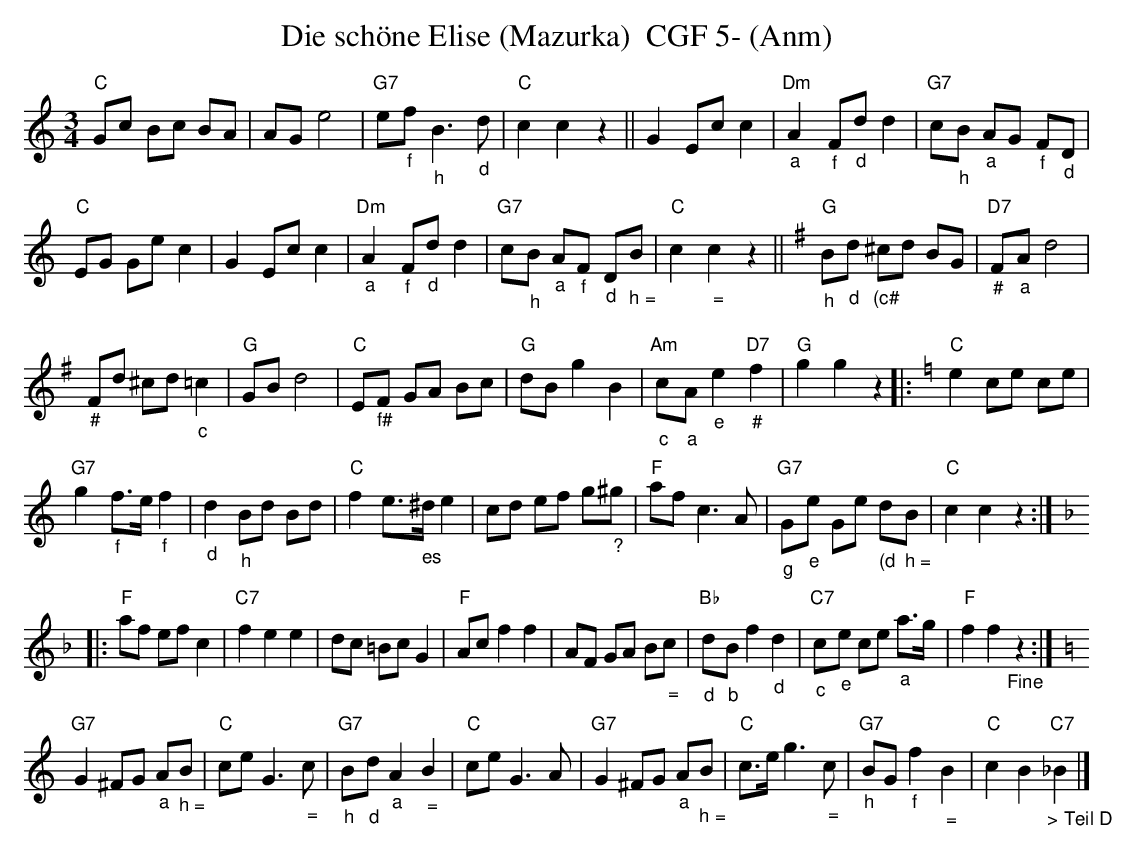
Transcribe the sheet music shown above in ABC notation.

X:1
T:Die schöne Elise (Mazurka)  CGF 5- (Anm)
M:3/4
L:1/8
K:Cmaj%%MIDI gchordon
"C"Gc Bc BA | AGe4 | "G7"e"_f"f"_h"B3"_d"d | "C"c2c2z2 || G2Ecc2 | "Dm""_a"A2"_f"F"_d"dd2 | "G7"c"_h"B "_a"AG "_f"F"_d"D |
"C"EG Gec2 | G2Ecc2 | "Dm""_a"A2"_f"F"_d"dd2 | "G7"c"_h"B "_a"A"_f"F "_d"D"_ h ="B | "C"c2"_ ="c2z2 || [K:Gmaj] "G""_h"B"_d"d "_(c#""_ "^cd BG | "D7""_#"F"_a"Ad4 |
"_#"Fd ^cd "_c"=c2 | "G"GBd4 | "C"E"_f#"F GA Bc | "G"dBg2B2 | "Am""_c"c"_a"A"_e"e2"D7""_#"f2 | "G"g2g2z2 |: [K:Cmaj] "C"e2ce ce |
"G7"g2"_f"f>e"_f"f2 | "_d"d2"_h"Bd Bd | "C"f2e>"_es"^de2 | cd ef g"_?"^g | "F"afc3A | "G7""_g"G"_e"e Ge "_(d"d"_ h ="B | "C"c2c2z2 :| [K:Fmaj]
|: "F"af efc2 | "C7"f2e2e2 | dc =BcG2 | "F"Acf2f2 | AF GA B"_ ="c | "Bb""_d"d"_b"Bf2"_d"d2 | "C7""_c"c"_e"e ce "_a"a>g | "F"f2f2"_Fine"z2 :| [K:Cmaj]
"G7"G2^FG "_a"A"_ h ="B | "C"ceG3"_ ="c | "G7""_h"B"_d"d"_a"A2"_ ="B2 | "C"ceG3A | "G7"G2^FG "_a"A"_ h ="B | "C"c>eg3"_ ="c | "G7""_h"BG"_f"f2"_ ="B2 | "C"c2B2"C7""_> Teil D"_B2 |]
